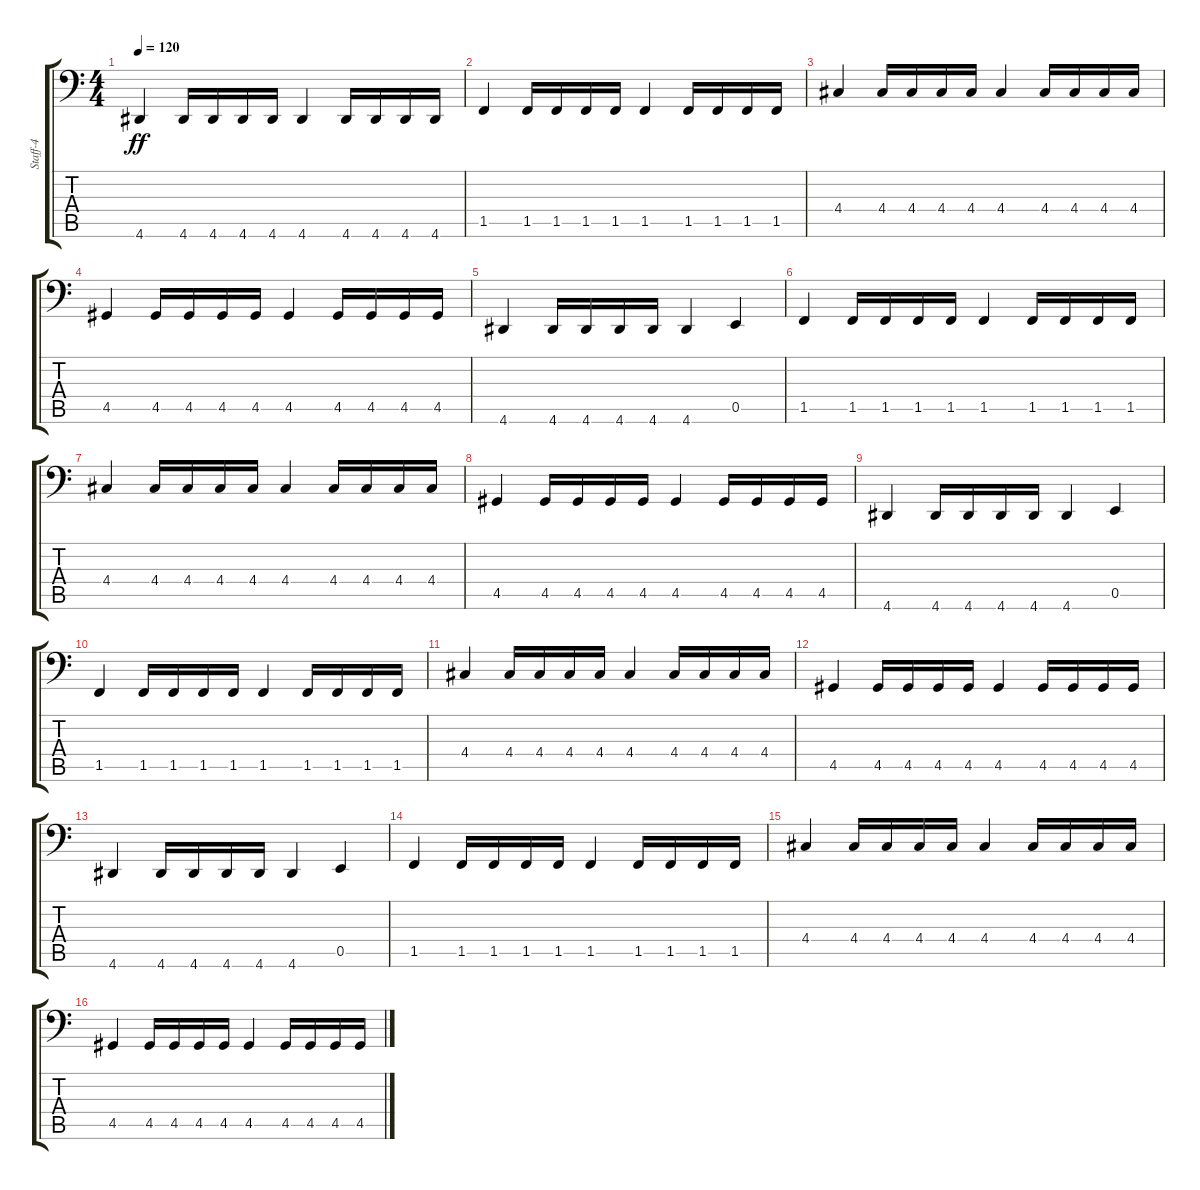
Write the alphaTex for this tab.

\track ("Staff-4" "Staff-4") {instrument electricbassfinger}
\staff {score tabs}
\tuning (C3 G2 D2 A1 E1 B0) {hide}
\ts (4 4)
\tempo 120
\clef f4
\ks c
4.6.4{dy ff} 4.6.16 4.6.16 4.6.16 4.6.16 4.6.4 4.6.16 4.6.16 4.6.16 4.6.16 |
1.5.4 1.5.16 1.5.16 1.5.16 1.5.16 1.5.4 1.5.16 1.5.16 1.5.16 1.5.16 |
4.4.4 4.4.16 4.4.16 4.4.16 4.4.16 4.4.4 4.4.16 4.4.16 4.4.16 4.4.16 |
4.5.4 4.5.16 4.5.16 4.5.16 4.5.16 4.5.4 4.5.16 4.5.16 4.5.16 4.5.16 |
4.6.4 4.6.16 4.6.16 4.6.16 4.6.16 4.6.4 0.5.4 |
1.5.4 1.5.16 1.5.16 1.5.16 1.5.16 1.5.4 1.5.16 1.5.16 1.5.16 1.5.16 |
4.4.4 4.4.16 4.4.16 4.4.16 4.4.16 4.4.4 4.4.16 4.4.16 4.4.16 4.4.16 |
4.5.4 4.5.16 4.5.16 4.5.16 4.5.16 4.5.4 4.5.16 4.5.16 4.5.16 4.5.16 |
4.6.4 4.6.16 4.6.16 4.6.16 4.6.16 4.6.4 0.5.4 |
1.5.4 1.5.16 1.5.16 1.5.16 1.5.16 1.5.4 1.5.16 1.5.16 1.5.16 1.5.16 |
4.4.4 4.4.16 4.4.16 4.4.16 4.4.16 4.4.4 4.4.16 4.4.16 4.4.16 4.4.16 |
4.5.4 4.5.16 4.5.16 4.5.16 4.5.16 4.5.4 4.5.16 4.5.16 4.5.16 4.5.16 |
4.6.4 4.6.16 4.6.16 4.6.16 4.6.16 4.6.4 0.5.4 |
1.5.4 1.5.16 1.5.16 1.5.16 1.5.16 1.5.4 1.5.16 1.5.16 1.5.16 1.5.16 |
4.4.4 4.4.16 4.4.16 4.4.16 4.4.16 4.4.4 4.4.16 4.4.16 4.4.16 4.4.16 |
4.5.4 4.5.16 4.5.16 4.5.16 4.5.16 4.5.4 4.5.16 4.5.16 4.5.16 4.5.16
